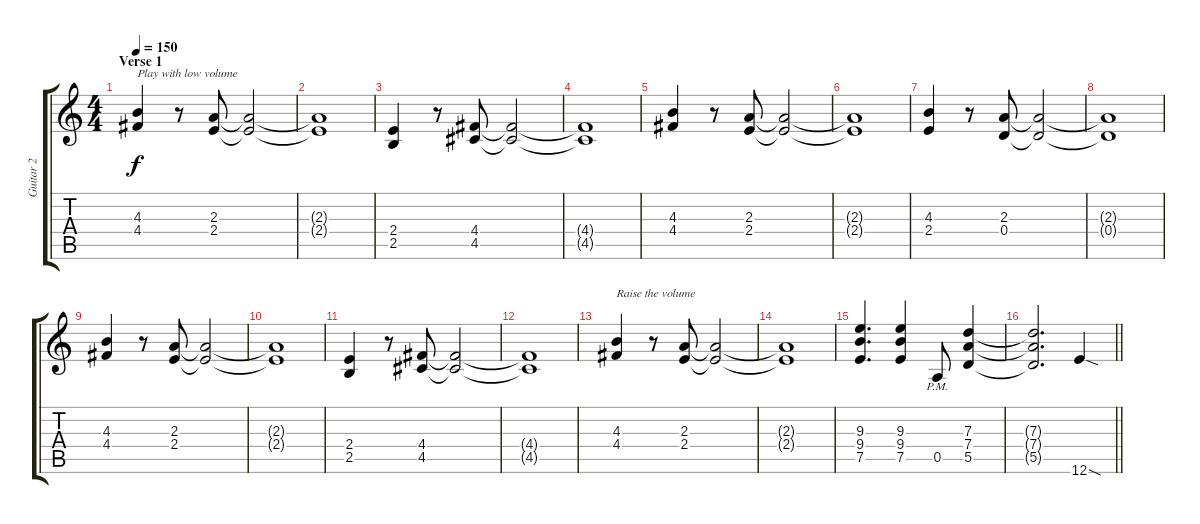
\track ("Guitar 2" "Guitar 2") {instrument distortionguitar}
\staff {score tabs}
\tuning (E4 B3 G3 D3 A2 E2) {hide}
\ts (4 4)
\section ("" "Verse 1")
\tempo 150
\clef g2
\ks c
(4.3 4.4).4{txt "Play with low volume" dy f} r.8 (2.3 2.4).8 (2.3{t} 2.4{t}).2 |
(2.3{t} 2.4{t}).1 |
(2.4 2.5).4 r.8 (4.4 4.5).8 (4.4{t} 4.5{t}).2 |
(4.4{t} 4.5{t}).1 |
(4.3 4.4).4 r.8 (2.3 2.4).8 (2.3{t} 2.4{t}).2 |
(2.3{t} 2.4{t}).1 |
(4.3 2.4).4 r.8 (2.3 0.4).8 (2.3{t} 0.4{t}).2 |
(2.3{t} 0.4{t}).1 |
(4.3 4.4).4 r.8 (2.3 2.4).8 (2.3{t} 2.4{t}).2 |
(2.3{t} 2.4{t}).1 |
(2.4 2.5).4 r.8 (4.4 4.5).8 (4.4{t} 4.5{t}).2 |
(4.4{t} 4.5{t}).1 |
(4.3 4.4).4{txt "Raise the volume"} r.8 (2.3 2.4).8 (2.3{t} 2.4{t}).2 |
(2.3{t} 2.4{t}).1 |
(9.3 9.4 7.5).4{d} (9.3 9.4 7.5).4 0.5{pm}.8 (7.3 7.4 5.5).4 |
\barLineRight lightlight
(7.3{t} 7.4{t} 5.5{t}).2{d} 12.6{sod}.4
